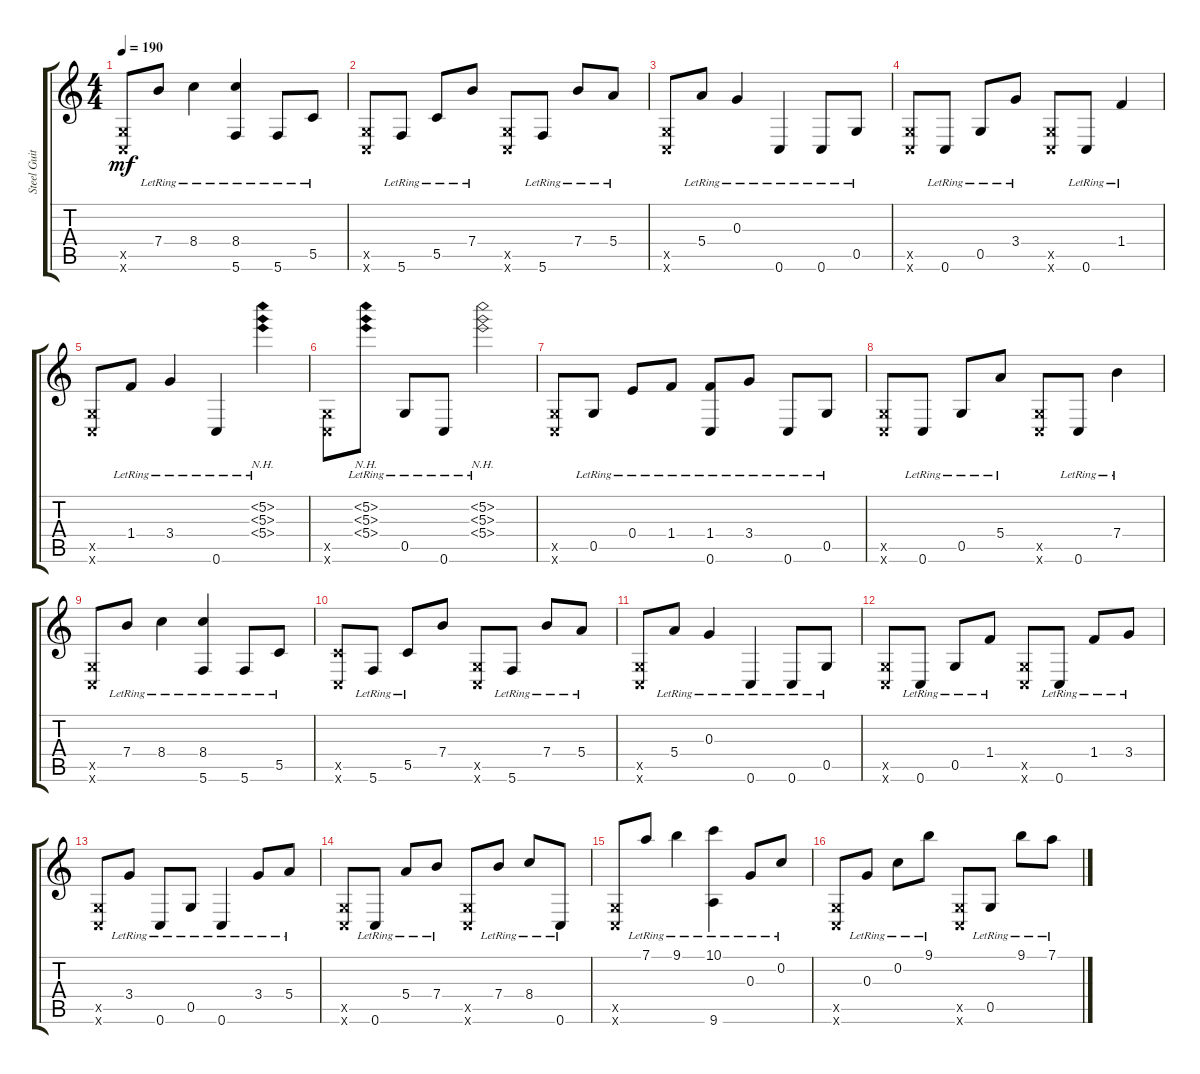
\track ("Steel Guitar" "Steel Guit") {instrument acousticguitarsteel}
\staff {score tabs}
\tuning (D4 C4 G3 E3 G2 C2) {hide}
\ts (4 4)
\tempo 190
\clef g2
\ks c
(0.5{x} 0.6{x}).8{dy mf} 7.4{lr}.8 8.4{lr}.4 (8.4{lr} 5.6{lr}).4 5.6{lr}.8 5.5{lr}.8 |
(0.5{x} 0.6{x}).8 5.6{lr}.8 5.5{lr}.8 7.4{lr}.8 (0.5{x} 0.6{x}).8 5.6{lr}.8 7.4{lr}.8 5.4{lr}.8 |
(0.5{x} 0.6{x}).8 5.4{lr}.8 0.3{lr}.4 0.6{lr}.4 0.6{lr}.8 0.5{lr}.8 |
(0.5{x} 0.6{x}).8 0.6{lr}.8 0.5{lr}.8 3.4{lr}.8 (0.5{x} 0.6{x}).8 0.6{lr}.8 1.4{lr}.4 |
(0.5{x} 0.6{x}).8 1.4{lr}.8 3.4{lr}.4 0.6{lr}.4 (5.2{nh lr} 5.3{nh lr} 5.4{nh lr}).4 |
(0.5{x} 0.6{x}).8 (5.2{nh lr} 5.3{nh lr} 5.4{nh lr}).8 0.5{lr}.8 0.6{lr}.8 (5.2{nh lr} 5.3{nh lr} 5.4{nh lr}).2 |
(0.5{x} 0.6{x}).8 0.5{lr}.8 0.4{lr}.8 1.4{lr}.8 (1.4{lr} 0.6{lr}).8 3.4{lr}.8 0.6{lr}.8 0.5{lr}.8 |
(0.5{x} 0.6{x}).8 0.6{lr}.8 0.5{lr}.8 5.4{lr}.8 (0.5{x} 0.6{x}).8 0.6{lr}.8 7.4{lr}.4 |
(0.5{x} 0.6{x}).8 7.4{lr}.8 8.4{lr}.4 (8.4{lr} 5.6{lr}).4 5.6{lr}.8 5.5{lr}.8 |
(5.5{x} 0.6{x}).8 5.6{lr}.8 5.5{lr}.8 7.4.8 (0.5{x} 0.6{x}).8 5.6{lr}.8 7.4{lr}.8 5.4{lr}.8 |
(0.5{x} 0.6{x}).8 5.4{lr}.8 0.3{lr}.4 0.6{lr}.4 0.6{lr}.8 0.5{lr}.8 |
(0.5{x} 0.6{x}).8 0.6{lr}.8 0.5{lr}.8 1.4{lr}.8 (0.5{x} 0.6{x}).8 0.6{lr}.8 1.4{lr}.8 3.4{lr}.8 |
(0.5{x} 0.6{x}).8 3.4{lr}.8 0.6{lr}.8 0.5{lr}.8 0.6{lr}.4 3.4{lr}.8 5.4{lr}.8 |
(0.5{x} 0.6{x}).8 0.6{lr}.8 5.4{lr}.8 7.4{lr}.8 (0.5{x} 0.6{x}).8 7.4{lr}.8 8.4{lr}.8 0.6{lr}.8 |
(0.5{x} 0.6{x}).8 7.1{lr}.8 9.1{lr}.4 (10.1{lr} 9.6{lr}).4 0.3{lr}.8 0.2{lr}.8 |
(0.5{x} 0.6{x}).8 0.3{lr}.8 0.2{lr}.8 9.1{lr}.8 (0.5{x} 0.6{x}).8 0.5{lr}.8 9.1{lr}.8 7.1{lr}.8
